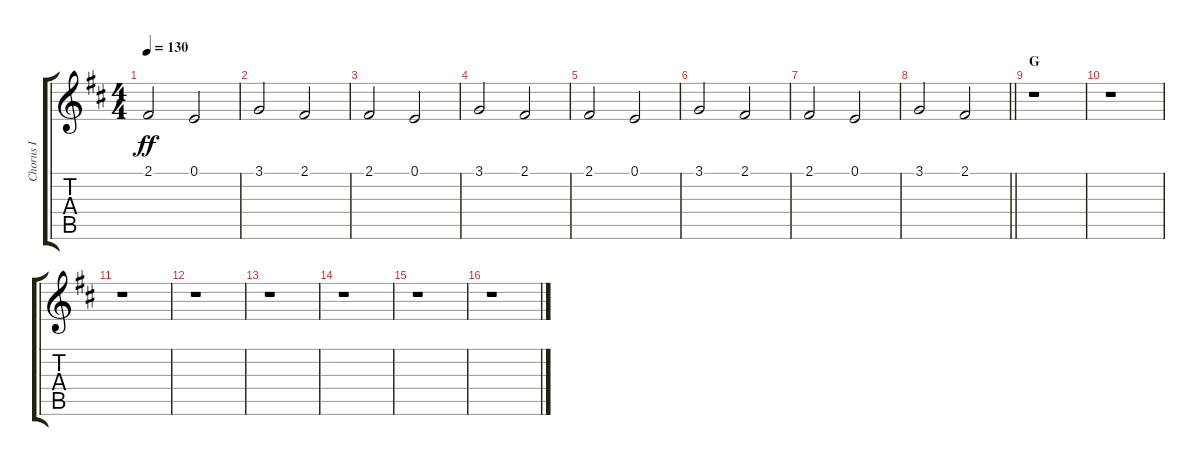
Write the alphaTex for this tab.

\track ("Chorus I" "Chorus I") {instrument voiceoohs}
\staff {score tabs}
\tuning (E4 B3 G3 D3 A2 E2) {hide}
\ts (4 4)
\tempo 130
\clef g2
\ks d
2.1.2{dy ff} 0.1.2 |
3.1.2 2.1.2 |
2.1.2 0.1.2 |
3.1.2 2.1.2 |
2.1.2 0.1.2 |
3.1.2 2.1.2 |
2.1.2 0.1.2 |
\barLineRight lightlight
3.1.2 2.1.2 |
\section ("" "G")
r.1 |
r.1 |
r.1 |
r.1 |
r.1 |
r.1 |
r.1 |
r.1
